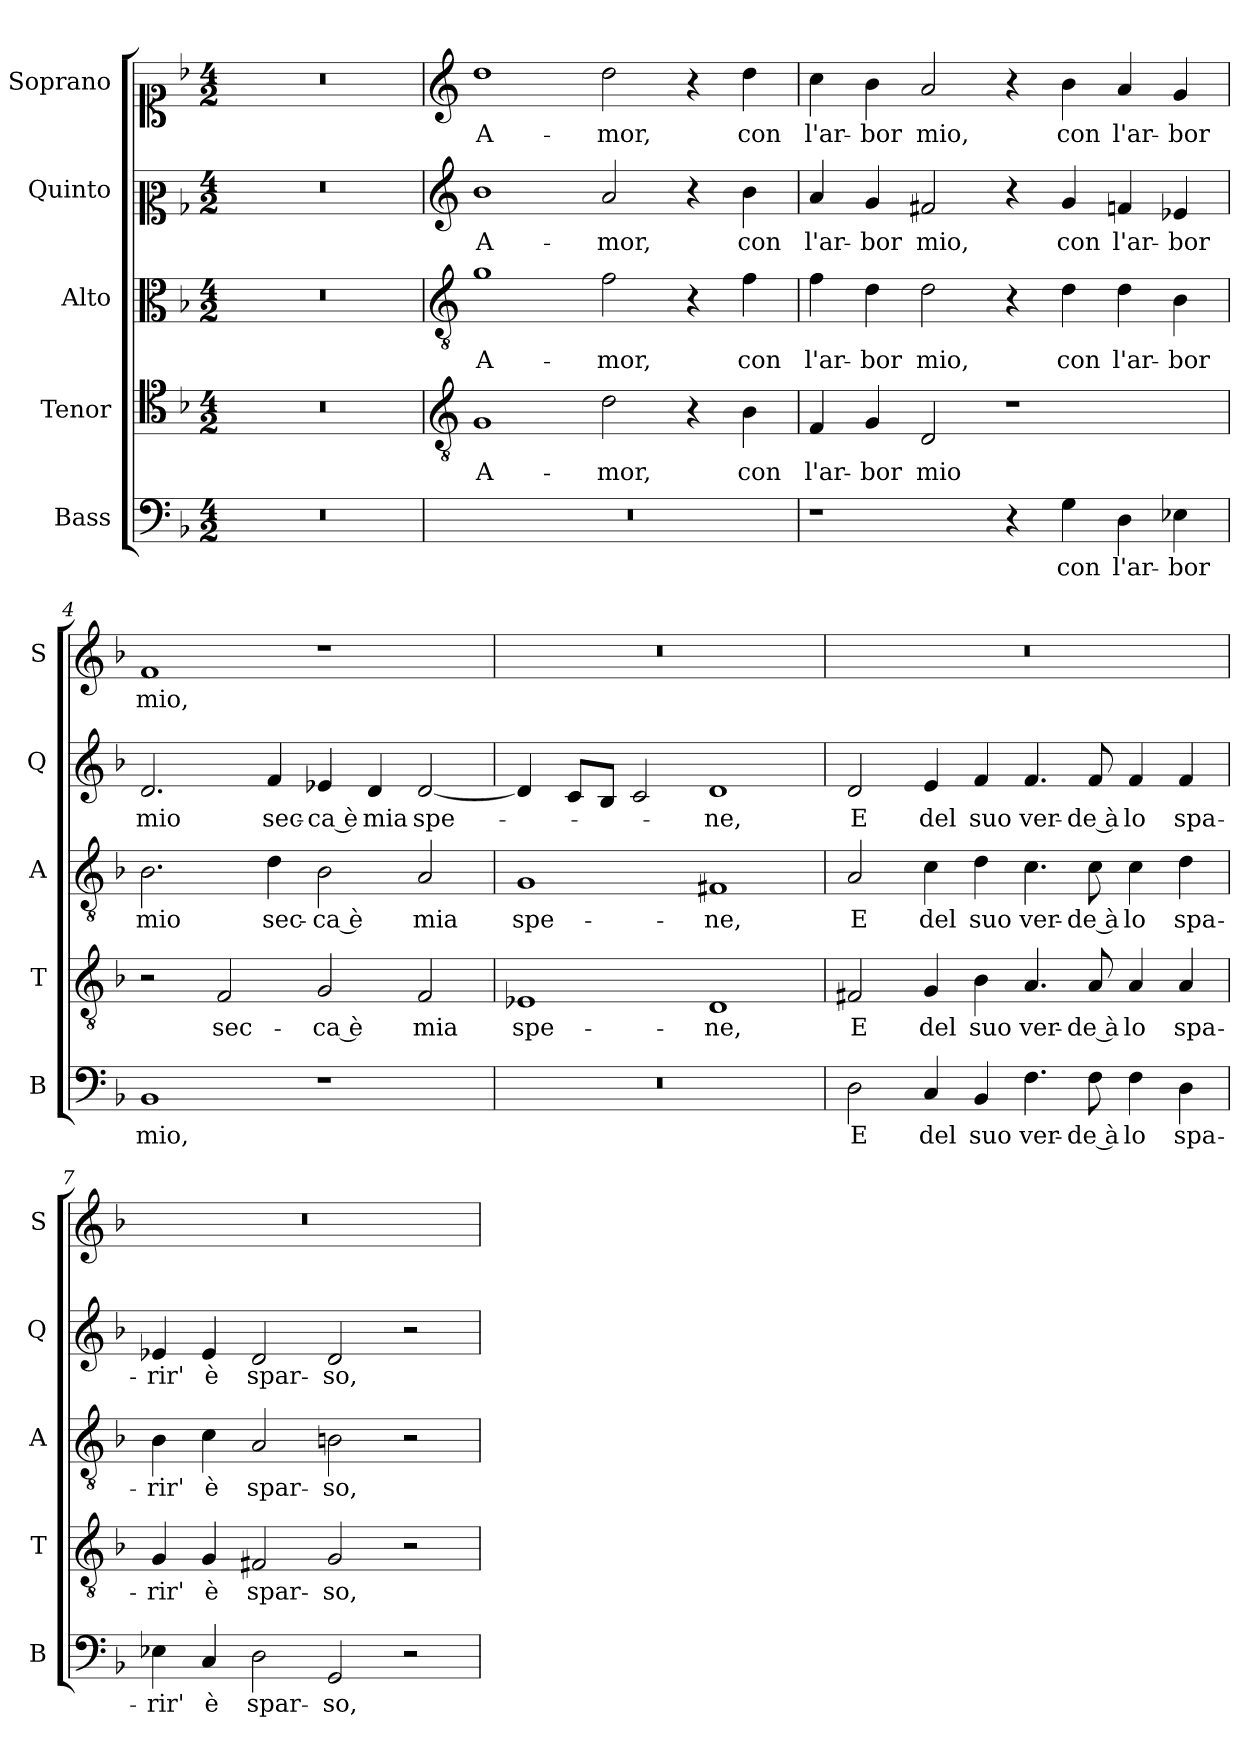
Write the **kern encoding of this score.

**kern	**text	**kern	**text	**kern	**text	**kern	**text	**kern	**text
*part5	*part5	*part4	*part4	*part3	*part3	*part2	*part2	*part1	*part1
*staff5	*staff5	*staff4	*staff4	*staff3	*staff3	*staff2	*staff2	*staff1	*staff1
*I"Bass	*	*I"Tenor	*	*I"Alto	*	*I"Quinto	*	*I"Soprano	*
*I'B	*	*I'T	*	*I'A	*	*I'Q	*	*I'S	*
*clefF4	*	*clefC4	*	*clefC3	*	*clefC2	*	*clefC1	*
*k[b-]	*	*k[b-]	*	*k[b-]	*	*k[b-]	*	*k[b-]	*
*F:	*	*F:	*	*F:	*	*F:	*	*F:	*
*M4/2	*	*M4/2	*	*M4/2	*	*M4/2	*	*M4/2	*
=1	=1	=1	=1	=1	=1	=1	=1	=1	=1
0r	.	0r	.	0r	.	0r	.	0r	.
=2	=2	=2	=2	=2	=2	=2	=2	=2	=2
*	*	*clefGv2	*	*clefGv2	*	*clefG2	*	*clefG2	*
!	!	!	!LO:LY:b	!	!LO:LY:b	!	!LO:LY:b	!	!LO:LY:b
0r	.	1G	A-	1g	A-	1b-	A-	1dd	A-
!	!	!	!LO:LY:b	!	!LO:LY:b	!	!LO:LY:b	!	!LO:LY:b
.	.	2d\	-mor,	2f\	-mor,	2a/	-mor,	2dd\	-mor,
.	.	4r	.	4r	.	4r	.	4r	.
!	!	!	!LO:LY:b	!	!LO:LY:b	!	!LO:LY:b	!	!LO:LY:b
.	.	4B-\	con	4f\	con	4b-\	con	4dd\	con
=3	=3	=3	=3	=3	=3	=3	=3	=3	=3
!	!	!	!LO:LY:b	!	!LO:LY:b	!	!LO:LY:b	!	!LO:LY:b
1r	.	4F/	l'ar-	4f\	l'ar-	4a/	l'ar-	4cc\	l'ar-
!	!	!	!LO:LY:b	!	!LO:LY:b	!	!LO:LY:b	!	!LO:LY:b
.	.	4G/	-bor	4d\	-bor	4g/	-bor	4b-\	-bor
!	!	!	!LO:LY:b	!	!LO:LY:b	!	!LO:LY:b	!	!LO:LY:b
.	.	2D/	mio	2d\	mio,	2f#X/	mio,	2a/	mio,
4r	.	1r	.	4r	.	4r	.	4r	.
!	!LO:LY:b	!	!	!	!LO:LY:b	!	!LO:LY:b	!	!LO:LY:b
4G\	con	.	.	4d\	con	4g/	con	4b-\	con
!	!LO:LY:b	!	!	!	!LO:LY:b	!	!LO:LY:b	!	!LO:LY:b
4D\	l'ar-	.	.	4d\	l'ar-	4fn/	l'ar-	4a/	l'ar-
!	!LO:LY:b	!	!	!	!LO:LY:b	!	!LO:LY:b	!	!LO:LY:b
4E-X\	-bor	.	.	4B-\	-bor	4e-X/	-bor	4g/	-bor
=4	=4	=4	=4	=4	=4	=4	=4	=4	=4
!	!LO:LY:b	!	!	!	!LO:LY:b	!	!LO:LY:b	!	!LO:LY:b
1BB-	mio,	2r	.	2.B-\	mio	2.d/	mio	1f	mio,
!	!	!	!LO:LY:b	!	!	!	!	!	!
.	.	2F/	sec-	.	.	.	.	.	.
!	!	!	!	!	!LO:LY:b	!	!LO:LY:b	!	!
.	.	.	.	4d\	sec-	4f/	sec-	.	.
!	!	!	!LO:LY:b	!	!LO:LY:b	!	!LO:LY:b	!	!
1r	.	2G/	-ca è	2B-\	-ca è	4e-X/	-ca è	1r	.
!	!	!	!	!	!	!	!LO:LY:b	!	!
.	.	.	.	.	.	4d/	mia	.	.
!	!	!	!LO:LY:b	!	!LO:LY:b	!	!LO:LY:b	!	!
.	.	2F/	mia	2A/	mia	[2d/	spe-	.	.
!!LO:LB:g=z
=5	=5	=5	=5	=5	=5	=5	=5	=5	=5
!	!	!	!LO:LY:b	!	!LO:LY:b	!	!	!	!
0r	.	1E-X	spe-	1G	spe-	4d/]	.	0r	.
.	.	.	.	.	.	8c/L	.	.	.
.	.	.	.	.	.	8B-/J	.	.	.
.	.	.	.	.	.	2c/	.	.	.
!	!	!	!LO:LY:b	!	!LO:LY:b	!	!LO:LY:b	!	!
.	.	1D	-ne,	1F#X	-ne,	1d	-ne,	.	.
=6	=6	=6	=6	=6	=6	=6	=6	=6	=6
!	!LO:LY:b	!	!LO:LY:b	!	!LO:LY:b	!	!LO:LY:b	!	!
2D\	E	2F#X/	E	2A/	E	2d/	E	0r	.
!	!LO:LY:b	!	!LO:LY:b	!	!LO:LY:b	!	!LO:LY:b	!	!
4C/	del	4G/	del	4c\	del	4e/	del	.	.
!	!LO:LY:b	!	!LO:LY:b	!	!LO:LY:b	!	!LO:LY:b	!	!
4BB-/	suo	4B-\	suo	4d\	suo	4f/	suo	.	.
!	!LO:LY:b	!	!LO:LY:b	!	!LO:LY:b	!	!LO:LY:b	!	!
4.F\	ver-	4.A/	ver-	4.c\	ver-	4.f/	ver-	.	.
!	!LO:LY:b	!	!LO:LY:b	!	!LO:LY:b	!	!LO:LY:b	!	!
8F\	-de à	8A/	-de à	8c\	-de à	8f/	-de à	.	.
!	!LO:LY:b	!	!LO:LY:b	!	!LO:LY:b	!	!LO:LY:b	!	!
4F\	lo	4A/	lo	4c\	lo	4f/	lo	.	.
!	!LO:LY:b	!	!LO:LY:b	!	!LO:LY:b	!	!LO:LY:b	!	!
4D\	spa-	4A/	spa-	4d\	spa-	4f/	spa-	.	.
=7	=7	=7	=7	=7	=7	=7	=7	=7	=7
!	!LO:LY:b	!	!LO:LY:b	!	!LO:LY:b	!	!LO:LY:b	!	!
4E-X\	-rir'	4G/	-rir'	4B-\	-rir'	4e-X/	-rir'	0r	.
!	!LO:LY:b	!	!LO:LY:b	!	!LO:LY:b	!	!LO:LY:b	!	!
4C/	è	4G/	è	4c\	è	4e-/	è	.	.
!	!LO:LY:b	!	!LO:LY:b	!	!LO:LY:b	!	!LO:LY:b	!	!
2D\	spar-	2F#X/	spar-	2A/	spar-	2d/	spar-	.	.
!	!LO:LY:b	!	!LO:LY:b	!	!LO:LY:b	!	!LO:LY:b	!	!
2GG/	-so,	2G/	-so,	2Bn\	-so,	2d/	-so,	.	.
2r	.	2r	.	2r	.	2r	.	.	.
=	=	=	=	=	=	=	=	=	=
*-	*-	*-	*-	*-	*-	*-	*-	*-	*-
